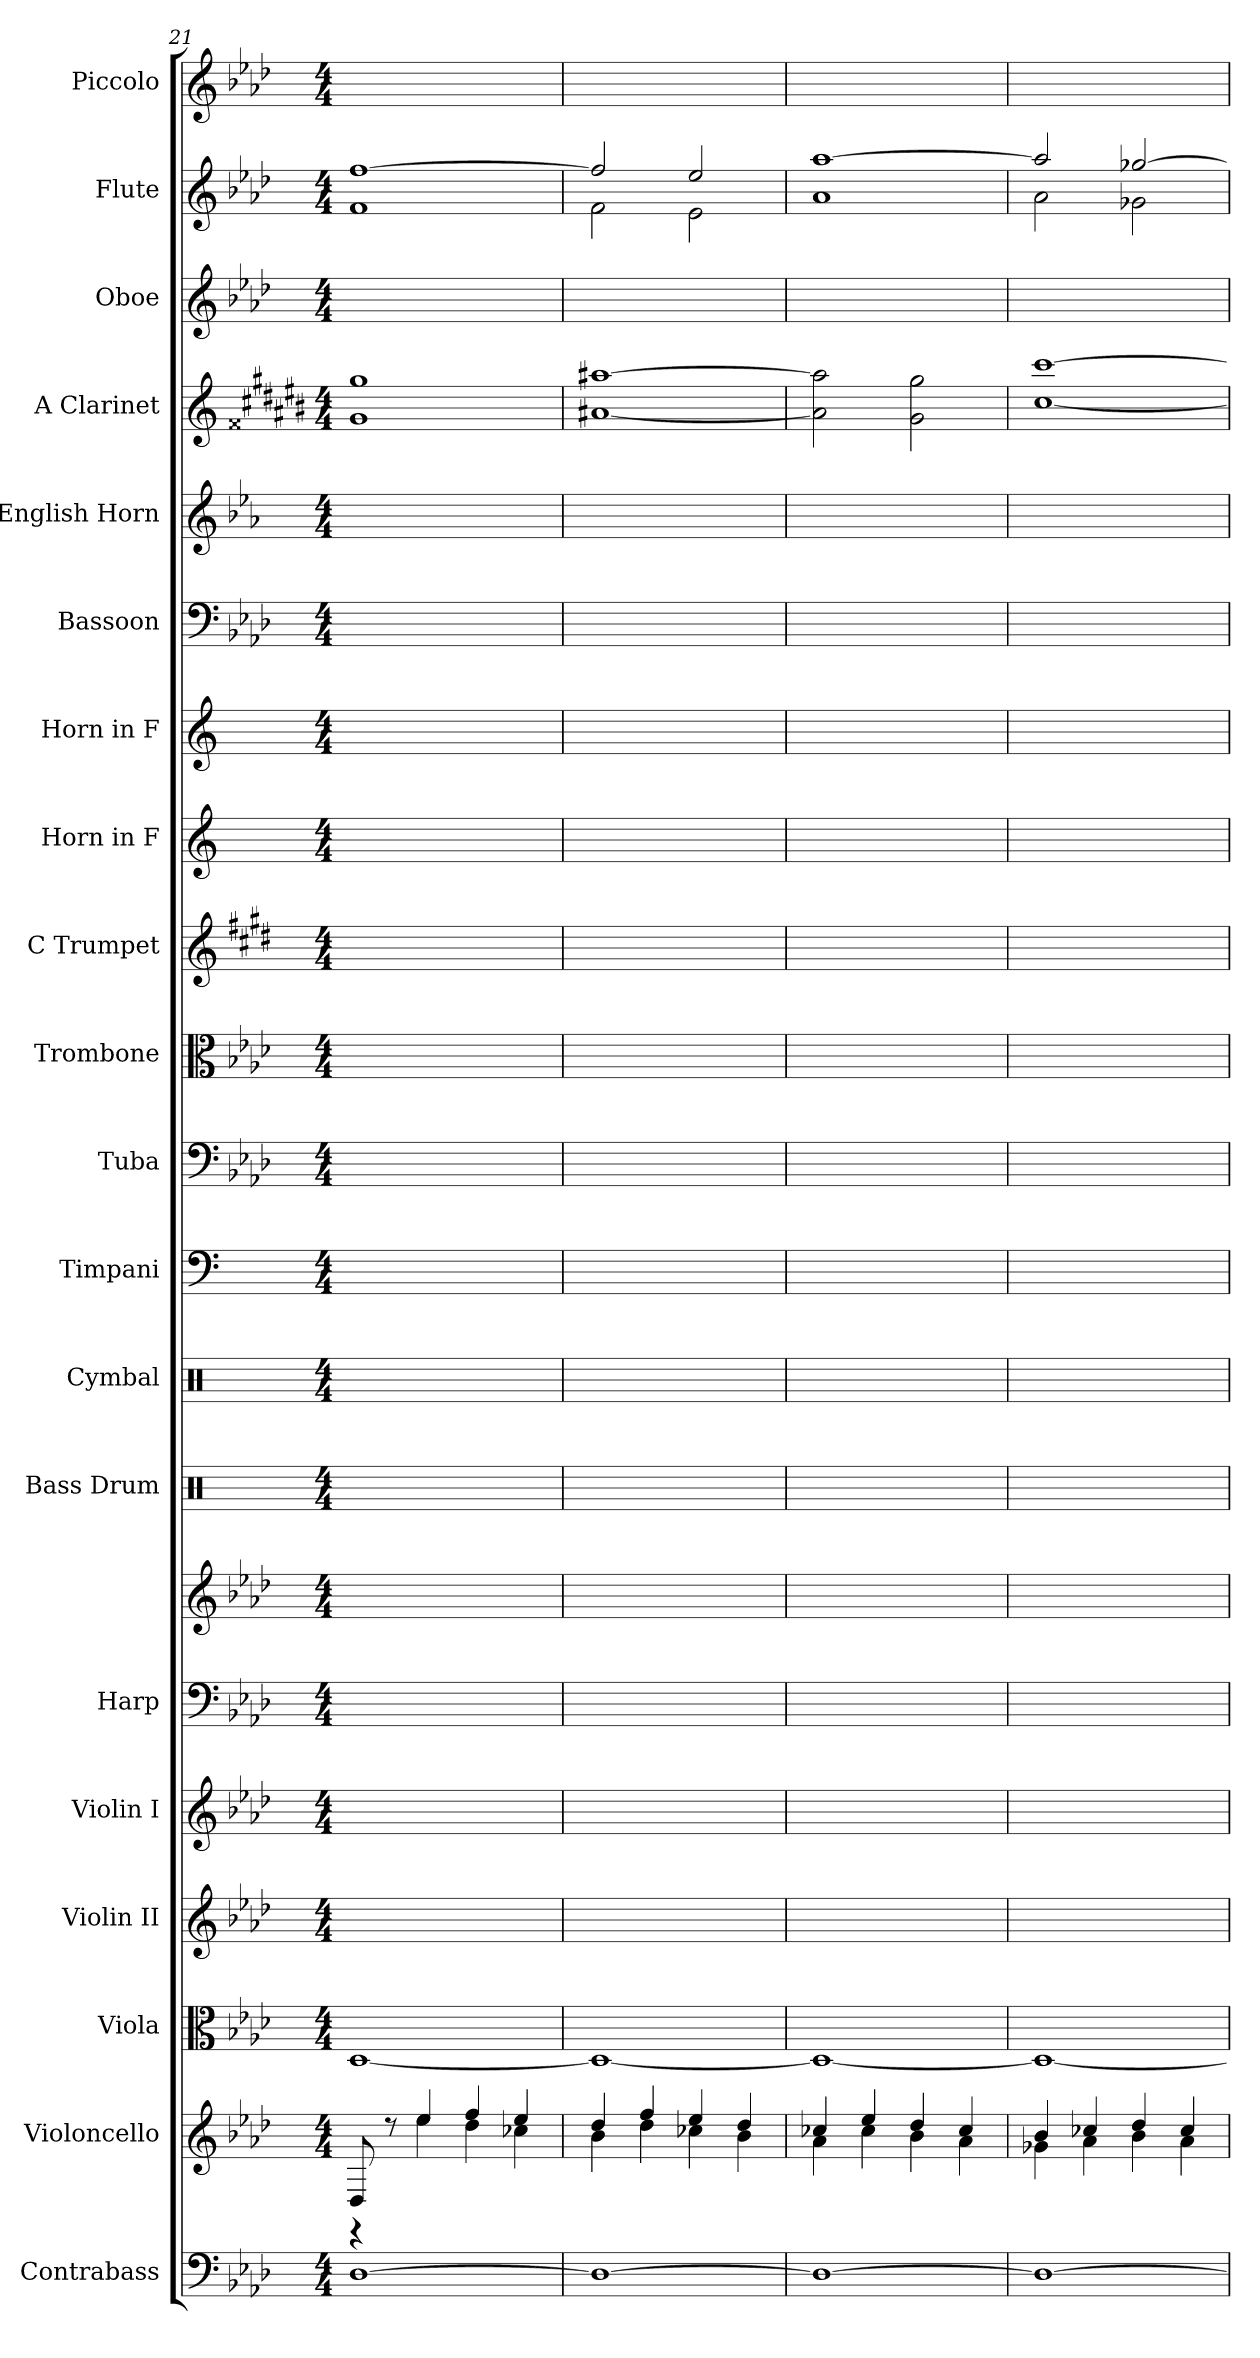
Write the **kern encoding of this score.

**kern	**kern	**kern	**kern	**kern	**kern	**kern	**kern	**kern	**kern	**kern	**kern	**kern	**kern	**kern	**kern	**kern	**kern	**kern	**kern	**kern
*part20	*part19	*part18	*part17	*part16	*part15	*part15	*part14	*part13	*part12	*part11	*part10	*part9	*part8	*part7	*part6	*part5	*part4	*part3	*part2	*part1
*staff21	*staff20	*staff19	*staff18	*staff17	*staff16	*staff15	*staff14	*staff13	*staff12	*staff11	*staff10	*staff9	*staff8	*staff7	*staff6	*staff5	*staff4	*staff3	*staff2	*staff1
*I"Contrabass	*I"Violoncello	*I"Viola	*I"Violin II	*I"Violin I	*I"Harp	*	*I"Bass Drum	*I"Cymbal	*I"Timpani	*I"Tuba	*I"Trombone	*I"C Trumpet	*I"Horn in F	*I"Horn in F	*I"Bassoon	*I"English Horn	*I"A Clarinet	*I"Oboe	*I"Flute	*I"Piccolo
*I'Cb.	*I'Vlc.	*I'Vla.	*I'Vln.II	*I'Vln.I	*I'Hrp.	*	*I'B. Dr.	*I'Cym.	*I'Timp.	*I'Tba.	*I'Trb.	*I'C Tpt.	*	*	*I'Bsn.	*I'E. Hn.	*I'A Cl.	*I'Ob.	*I'Fl.	*I'Picc.
*clefF4	*clefG2	*clefC3	*clefG2	*clefG2	*clefF4	*clefG2	*clefX	*clefX	*clefF4	*clefF4	*clefC3	*clefG2	*clefG2	*clefG2	*clefF4	*clefG2	*clefG2	*clefG2	*clefG2	*clefG2
*ITrd7c12	*	*	*	*	*	*	*	*	*	*	*	*	*ITrd4c7	*ITrd4c7	*	*ITrd4c7	*ITrd2c3	*	*	*ITrd-7c-12
*k[b-e-a-d-]	*k[b-e-a-d-]	*k[b-e-a-d-]	*k[b-e-a-d-]	*k[b-e-a-d-]	*k[b-e-a-d-]	*k[b-e-a-d-]	*k[]	*k[]	*k[]	*k[b-e-a-d-]	*k[b-e-a-d-]	*k[f#c#g#d#]	*k[b-]	*k[b-]	*k[b-e-a-d-]	*k[b-e-a-d-]	*k[f##c#g#d#a#e#b#]	*k[b-e-a-d-]	*k[b-e-a-d-]	*k[b-e-a-d-]
*M4/4	*M4/4	*M4/4	*M4/4	*M4/4	*M4/4	*M4/4	*M4/4	*M4/4	*M4/4	*M4/4	*M4/4	*M4/4	*M4/4	*M4/4	*M4/4	*M4/4	*M4/4	*M4/4	*M4/4	*M4/4
=21	=21	=21	=21	=21	=21	=21	=21	=21	=21	=21	=21	=21	=21	=21	=21	=21	=21	=21	=21	=21
*	*^	*	*	*	*	*	*	*	*	*	*	*	*	*	*	*	*	*	*^	*
[1DD-	8D-/	4r	[1D-	1ryy	1ryy	1ryy	1ryy	1ryy	1ryy	1ryy	1ryy	1ryy	1ryy	1ryy	1ryy	1ryy	1ryy	1e# 1ee#	1ryy	[1ff	1f	1ryy
.	8r	.	.	.	.	.	.	.	.	.	.	.	.	.	.	.	.	.	.	.	.	.
.	4ee-/	4ee-\	.	.	.	.	.	.	.	.	.	.	.	.	.	.	.	.	.	.	.	.
.	4ff/	4dd-\	.	.	.	.	.	.	.	.	.	.	.	.	.	.	.	.	.	.	.	.
.	4ee-/	4cc-X\	.	.	.	.	.	.	.	.	.	.	.	.	.	.	.	.	.	.	.	.
=22	=22	=22	=22	=22	=22	=22	=22	=22	=22	=22	=22	=22	=22	=22	=22	=22	=22	=22	=22	=22	=22	=22
1DD-_	4dd-/	4b-\	1D-_	1ryy	1ryy	1ryy	1ryy	1ryy	1ryy	1ryy	1ryy	1ryy	1ryy	1ryy	1ryy	1ryy	1ryy	[1f## [1ff##	1ryy	2ff/]	2f\	1ryy
.	4ff/	4dd-\	.	.	.	.	.	.	.	.	.	.	.	.	.	.	.	.	.	.	.	.
.	4ee-/	4cc-X\	.	.	.	.	.	.	.	.	.	.	.	.	.	.	.	.	.	2ee-/	2e-\	.
.	4dd-/	4b-\	.	.	.	.	.	.	.	.	.	.	.	.	.	.	.	.	.	.	.	.
=23	=23	=23	=23	=23	=23	=23	=23	=23	=23	=23	=23	=23	=23	=23	=23	=23	=23	=23	=23	=23	=23	=23
1DD-_	4cc-X/	4a-\	1D-_	1ryy	1ryy	1ryy	1ryy	1ryy	1ryy	1ryy	1ryy	1ryy	1ryy	1ryy	1ryy	1ryy	1ryy	2f##\] 2ff##\]	1ryy	[1aa-	1a-	1ryy
.	4ee-/	4cc-\	.	.	.	.	.	.	.	.	.	.	.	.	.	.	.	.	.	.	.	.
.	4dd-/	4b-\	.	.	.	.	.	.	.	.	.	.	.	.	.	.	.	2e#\ 2ee#\	.	.	.	.
.	4cc-/	4a-\	.	.	.	.	.	.	.	.	.	.	.	.	.	.	.	.	.	.	.	.
=24	=24	=24	=24	=24	=24	=24	=24	=24	=24	=24	=24	=24	=24	=24	=24	=24	=24	=24	=24	=24	=24	=24
1DD-_	4b-/	4g-X\	1D-_	1ryy	1ryy	1ryy	1ryy	1ryy	1ryy	1ryy	1ryy	1ryy	1ryy	1ryy	1ryy	1ryy	1ryy	[1a# [1aa#	1ryy	2aa-/]	2a-\	1ryy
.	4cc-X/	4a-\	.	.	.	.	.	.	.	.	.	.	.	.	.	.	.	.	.	.	.	.
.	4dd-/	4b-\	.	.	.	.	.	.	.	.	.	.	.	.	.	.	.	.	.	[2gg-X/	2g-X\	.
.	4cc-/	4a-\	.	.	.	.	.	.	.	.	.	.	.	.	.	.	.	.	.	.	.	.
*	*v	*v	*	*	*	*	*	*	*	*	*	*	*	*	*	*	*	*	*	*v	*v	*
=	=	=	=	=	=	=	=	=	=	=	=	=	=	=	=	=	=	=	=	=
*-	*-	*-	*-	*-	*-	*-	*-	*-	*-	*-	*-	*-	*-	*-	*-	*-	*-	*-	*-	*-
